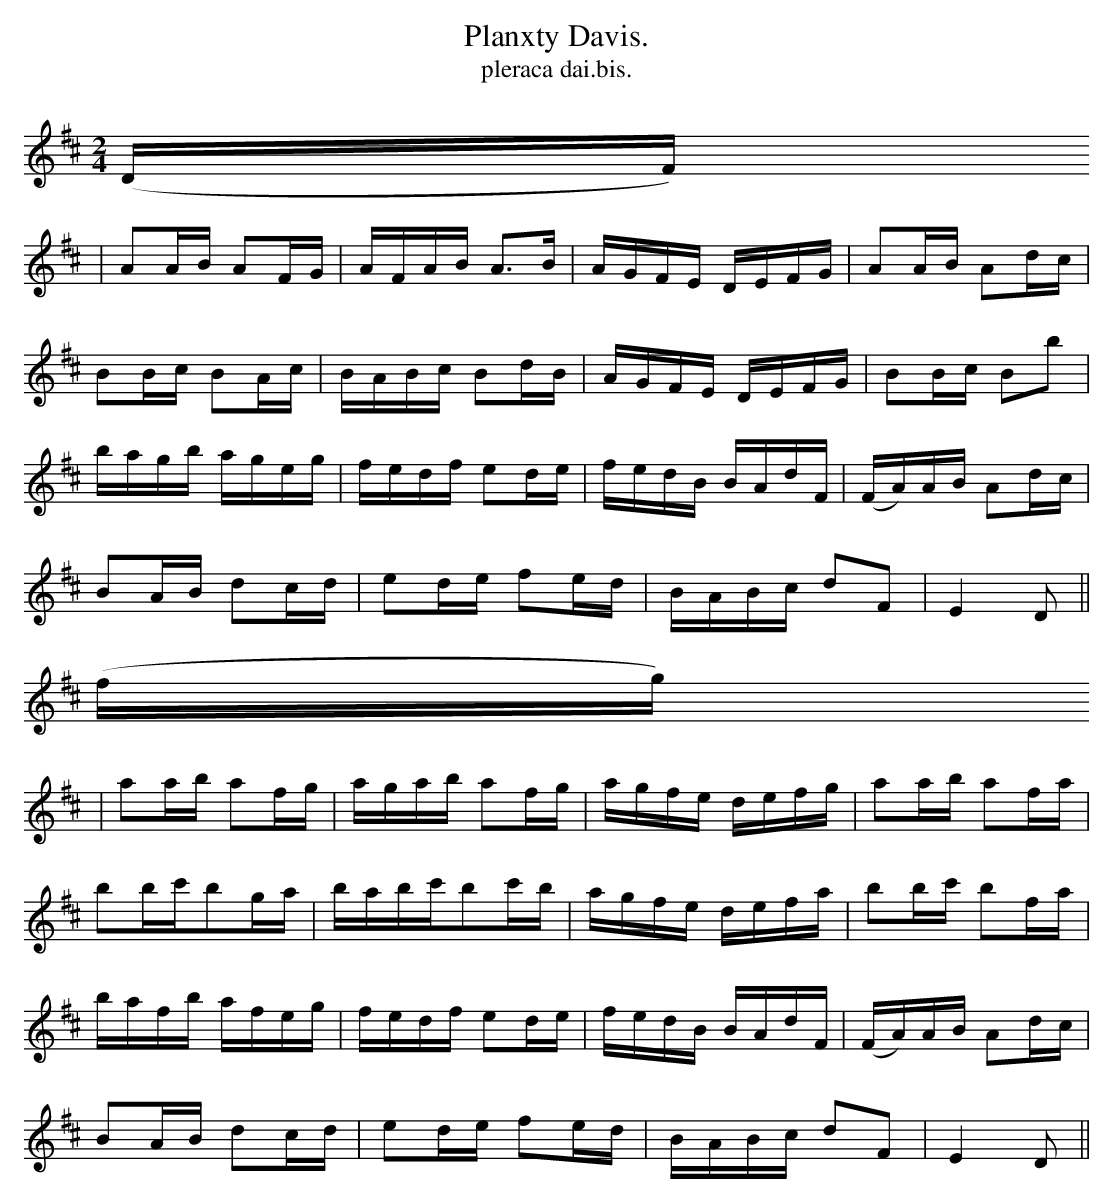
X:1
T: Planxty Davis.
T: pleraca dai.bis.
M: 2/4
K: D
(DF)
| A2AB A2FG | AFAB A3B | AGFE DEFG | A2AB A2dc |
B2Bc B2Ac | BABc B2dB | AGFE DEFG | B2Bc B2b2 |
bagb ageg | fedf e2de | fedB BAdF | (FA)AB A2dc |
B2AB d2cd | e2de f2ed | BABc d2F2 | E4 D2 ||
(fg)
| a2ab a2fg | agab a2fg | agfe defg | a2ab a2fa |
b2bc'b2ga | babc'b2c'b | agfe defa | b2bc' b2fa |
bafb afeg | fedf e2de | fedB BAdF | (FA)AB A2dc |
B2AB d2cd | e2de f2ed | BABc d2F2 | E4 D2 ||
